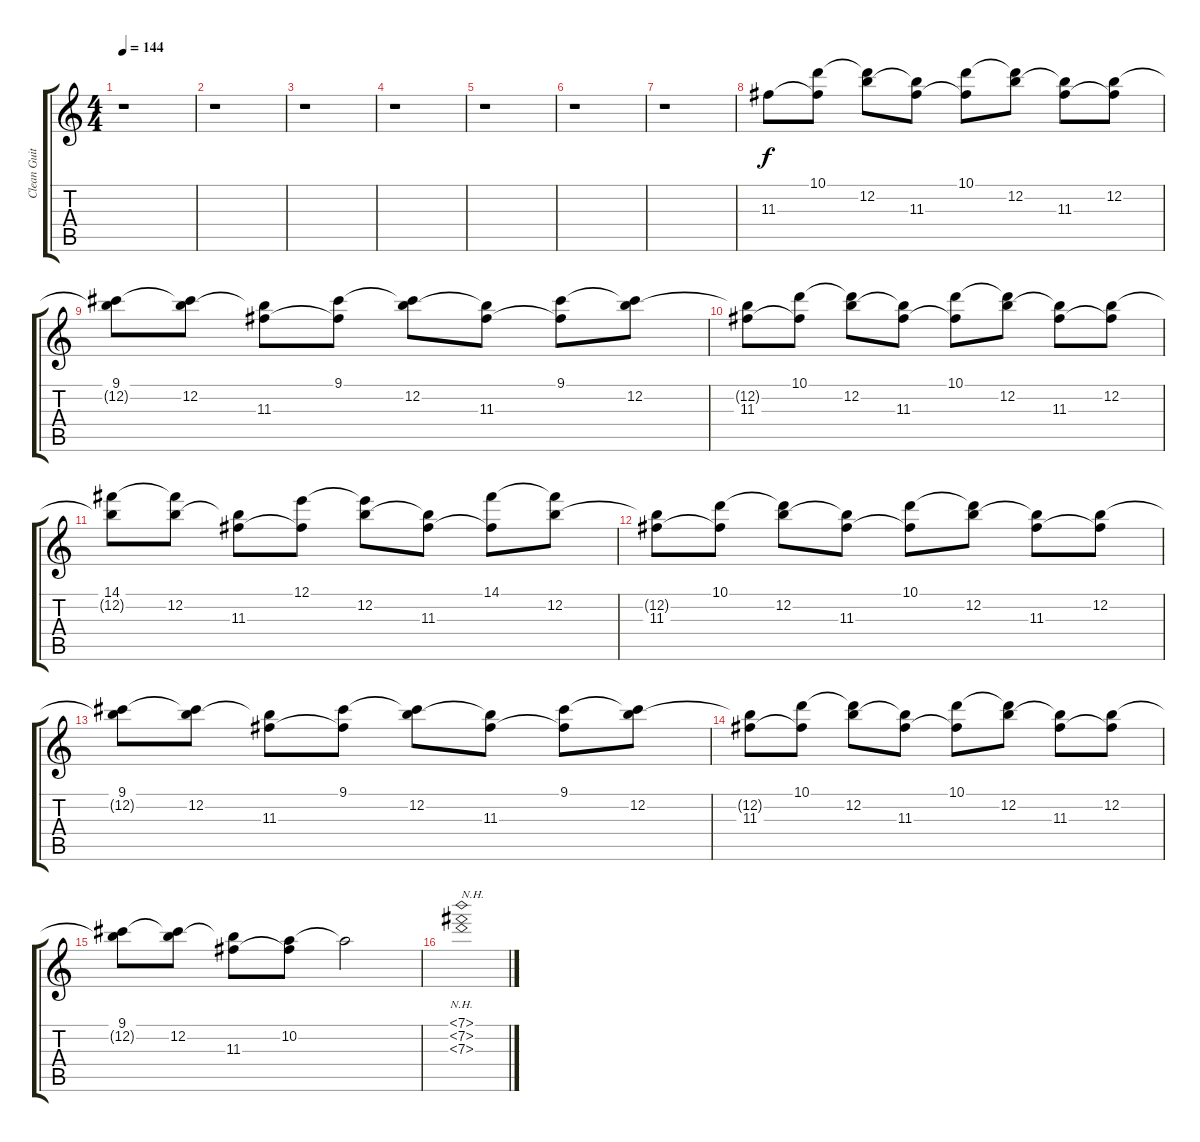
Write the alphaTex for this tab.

\track ("Clean Guitar" "Clean Guit") {instrument electricguitarclean}
\staff {score tabs}
\tuning (E4 B3 G3 D3 A2 E2) {hide}
\ts (4 4)
\tempo 144
\clef g2
\ks c
r.1{dy f} |
r.1 |
r.1 |
r.1 |
r.1 |
r.1 |
r.1 |
11.3.8 (10.1 11.3{t}).8 (10.1{t} 12.2).8 (12.2{t} 11.3).8 (10.1 11.3{t}).8 (10.1{t} 12.2).8 (12.2{t} 11.3).8 (12.2 11.3{t}).8 |
(9.1 12.2{t}).8 (9.1{t} 12.2).8 (12.2{t} 11.3).8 (9.1 11.3{t}).8 (9.1{t} 12.2).8 (12.2{t} 11.3).8 (9.1 11.3{t}).8 (9.1{t} 12.2).8 |
(12.2{t} 11.3).8 (10.1 11.3{t}).8 (10.1{t} 12.2).8 (12.2{t} 11.3).8 (10.1 11.3{t}).8 (10.1{t} 12.2).8 (12.2{t} 11.3).8 (12.2 11.3{t}).8 |
(14.1 12.2{t}).8 (14.1{t} 12.2).8 (12.2{t} 11.3).8 (12.1 11.3{t}).8 (12.1{t} 12.2).8 (12.2{t} 11.3).8 (14.1 11.3{t}).8 (14.1{t} 12.2).8 |
(12.2{t} 11.3).8 (10.1 11.3{t}).8 (10.1{t} 12.2).8 (12.2{t} 11.3).8 (10.1 11.3{t}).8 (10.1{t} 12.2).8 (12.2{t} 11.3).8 (12.2 11.3{t}).8 |
(9.1 12.2{t}).8 (9.1{t} 12.2).8 (12.2{t} 11.3).8 (9.1 11.3{t}).8 (9.1{t} 12.2).8 (12.2{t} 11.3).8 (9.1 11.3{t}).8 (9.1{t} 12.2).8 |
(12.2{t} 11.3).8 (10.1 11.3{t}).8 (10.1{t} 12.2).8 (12.2{t} 11.3).8 (10.1 11.3{t}).8 (10.1{t} 12.2).8 (12.2{t} 11.3).8 (12.2 11.3{t}).8 |
(9.1 12.2{t}).8 (9.1{t} 12.2).8 (12.2{t} 11.3).8 (10.2 11.3{t}).8 10.2{t}.2 |
(7.1{nh} 7.2{nh} 7.3{nh}).1{txt "N.H."}
